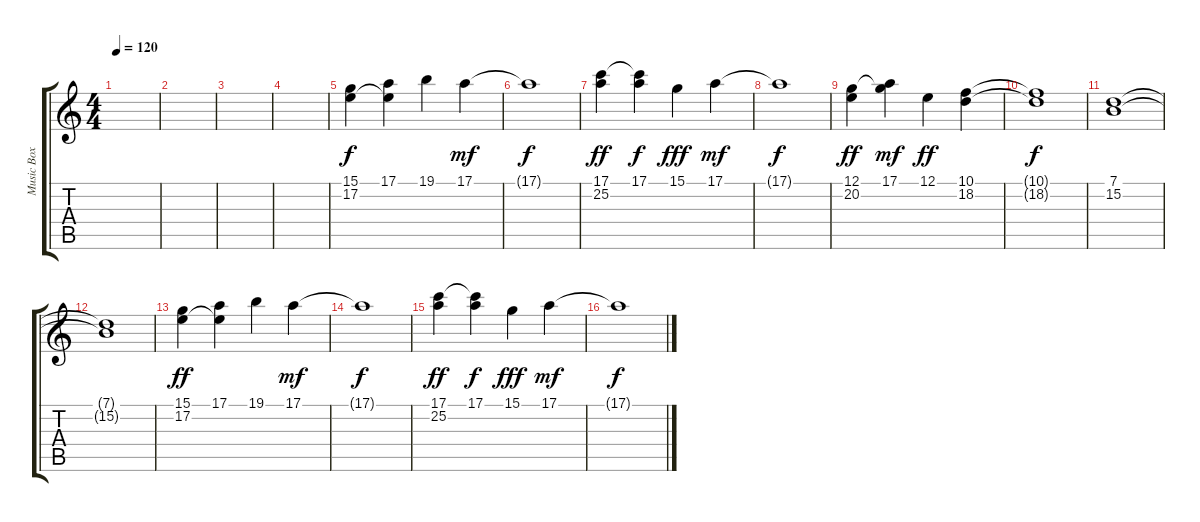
\track ("Music Box (clavier)" "Music Box ") {instrument musicbox}
\staff {score tabs}
\tuning (E4 B3 G3 D3 A2 E2) {hide}
\ts (4 4)
\tempo 120
\clef g2
\ks c
|
|
|
|
\section ("" "")
(15.1 17.2).4 (17.1 17.2{t}).4 19.1.4 17.1.4{dy mf} |
17.1{t}.1{dy f} |
(17.1 25.2).4{dy ff} (17.1 25.2{t}).4{dy f} 15.1.4{dy fff} 17.1.4{dy mf} |
17.1{t}.1{dy f} |
(12.1 20.2).4{dy ff} (17.1 20.2{t}).4{dy mf} 12.1.4{dy ff} (10.1 18.2).4 |
(10.1{t} 18.2{t}).1{dy f} |
(7.1 15.2).1 |
(7.1{t} 15.2{t}).1 |
\section ("" "")
(15.1 17.2).4{dy ff} (17.1 17.2{t}).4 19.1.4 17.1.4{dy mf} |
17.1{t}.1{dy f} |
(17.1 25.2).4{dy ff} (17.1 25.2{t}).4{dy f} 15.1.4{dy fff} 17.1.4{dy mf} |
17.1{t}.1{dy f}
